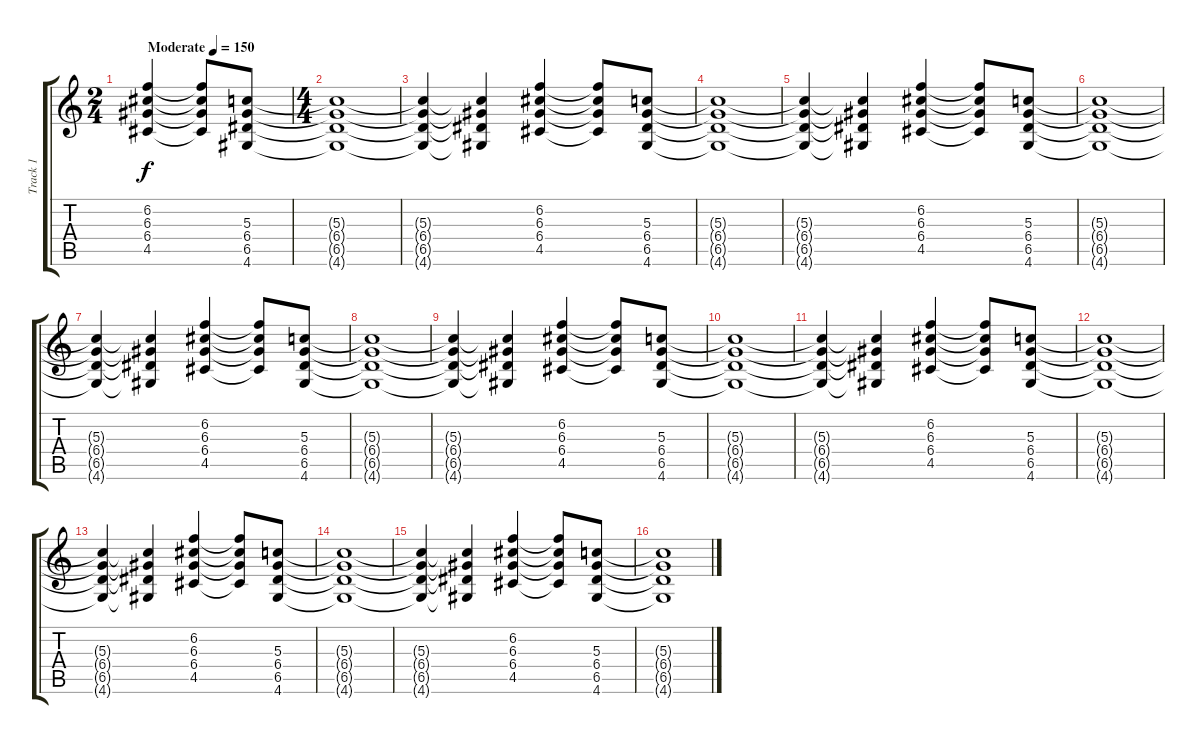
\track ("Track 1" "Track 1") {instrument acousticguitarsteel}
\staff {score tabs}
\tuning (E4 B3 G3 D3 A2 E2) {hide}
\ts (2 4)
\tempo (150 "Moderate")
\clef g2
\ks c
(6.2 6.3 6.4 4.5).4{dy f instrument acousticguitarsteel} (6.2{t} 6.3{t} 6.4{t} 4.5{t}).8 (5.3 6.4 6.5 4.6).8 |
\ts (4 4)
(5.3{t} 6.4{t} 6.5{t} 4.6{t}).1 |
(5.3{t} 6.4{t} 6.5{t} 4.6{t}).4 (5.3{t} 6.4{t} 6.5{t} 4.6{t}).4 (6.2 6.3 6.4 4.5).4 (6.2{t} 6.3{t} 6.4{t} 4.5{t}).8 (5.3 6.4 6.5 4.6).8 |
(5.3{t} 6.4{t} 6.5{t} 4.6{t}).1 |
(5.3{t} 6.4{t} 6.5{t} 4.6{t}).4 (5.3{t} 6.4{t} 6.5{t} 4.6{t}).4 (6.2 6.3 6.4 4.5).4 (6.2{t} 6.3{t} 6.4{t} 4.5{t}).8 (5.3 6.4 6.5 4.6).8 |
(5.3{t} 6.4{t} 6.5{t} 4.6{t}).1 |
(5.3{t} 6.4{t} 6.5{t} 4.6{t}).4 (5.3{t} 6.4{t} 6.5{t} 4.6{t}).4 (6.2 6.3 6.4 4.5).4 (6.2{t} 6.3{t} 6.4{t} 4.5{t}).8 (5.3 6.4 6.5 4.6).8 |
(5.3{t} 6.4{t} 6.5{t} 4.6{t}).1 |
(5.3{t} 6.4{t} 6.5{t} 4.6{t}).4 (5.3{t} 6.4{t} 6.5{t} 4.6{t}).4 (6.2 6.3 6.4 4.5).4 (6.2{t} 6.3{t} 6.4{t} 4.5{t}).8 (5.3 6.4 6.5 4.6).8 |
(5.3{t} 6.4{t} 6.5{t} 4.6{t}).1 |
(5.3{t} 6.4{t} 6.5{t} 4.6{t}).4 (5.3{t} 6.4{t} 6.5{t} 4.6{t}).4 (6.2 6.3 6.4 4.5).4 (6.2{t} 6.3{t} 6.4{t} 4.5{t}).8 (5.3 6.4 6.5 4.6).8 |
(5.3{t} 6.4{t} 6.5{t} 4.6{t}).1 |
(5.3{t} 6.4{t} 6.5{t} 4.6{t}).4 (5.3{t} 6.4{t} 6.5{t} 4.6{t}).4 (6.2 6.3 6.4 4.5).4 (6.2{t} 6.3{t} 6.4{t} 4.5{t}).8 (5.3 6.4 6.5 4.6).8 |
(5.3{t} 6.4{t} 6.5{t} 4.6{t}).1 |
(5.3{t} 6.4{t} 6.5{t} 4.6{t}).4 (5.3{t} 6.4{t} 6.5{t} 4.6{t}).4 (6.2 6.3 6.4 4.5).4 (6.2{t} 6.3{t} 6.4{t} 4.5{t}).8 (5.3 6.4 6.5 4.6).8 |
(5.3{t} 6.4{t} 6.5{t} 4.6{t}).1
